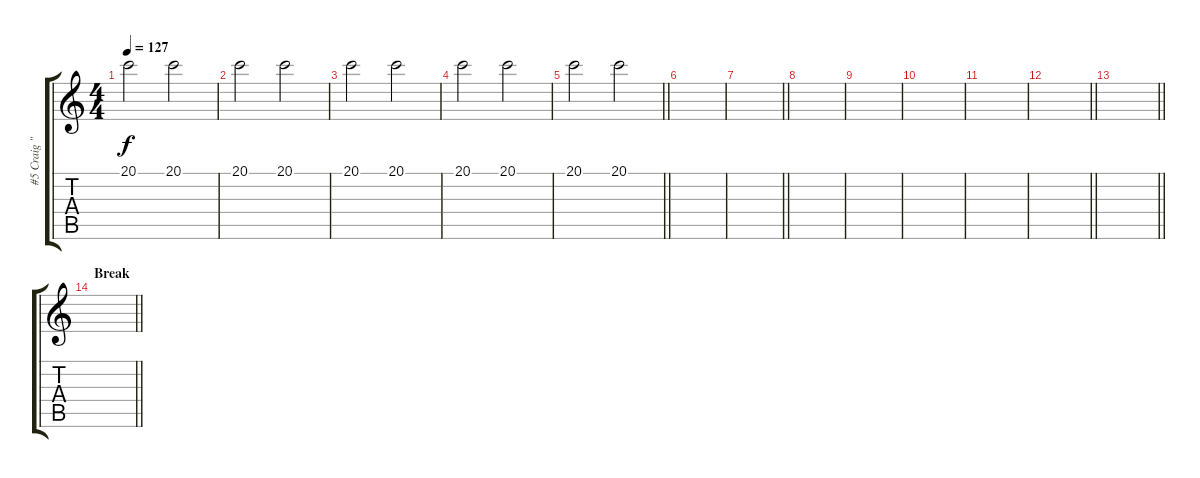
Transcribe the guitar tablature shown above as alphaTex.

\track ("#5 Craig \"133\" Jones" "#5 Craig \"") {instrument pad3polysynth}
\staff {score tabs}
\tuning (E4 B3 G3 D3 A2 E2) {hide}
\ts (4 4)
\tempo 127
\clef g2
\ks c
20.1.2{dy f} 20.1.2 |
20.1.2 20.1.2 |
20.1.2 20.1.2 |
20.1.2 20.1.2 |
\barLineRight lightlight
20.1.2 20.1.2 |
\section ("" "")
|
\barLineRight lightlight
|
|
|
|
|
\barLineRight lightlight
|
\barLineRight lightlight
|
\section ("" "Break")
\barLineRight lightlight
